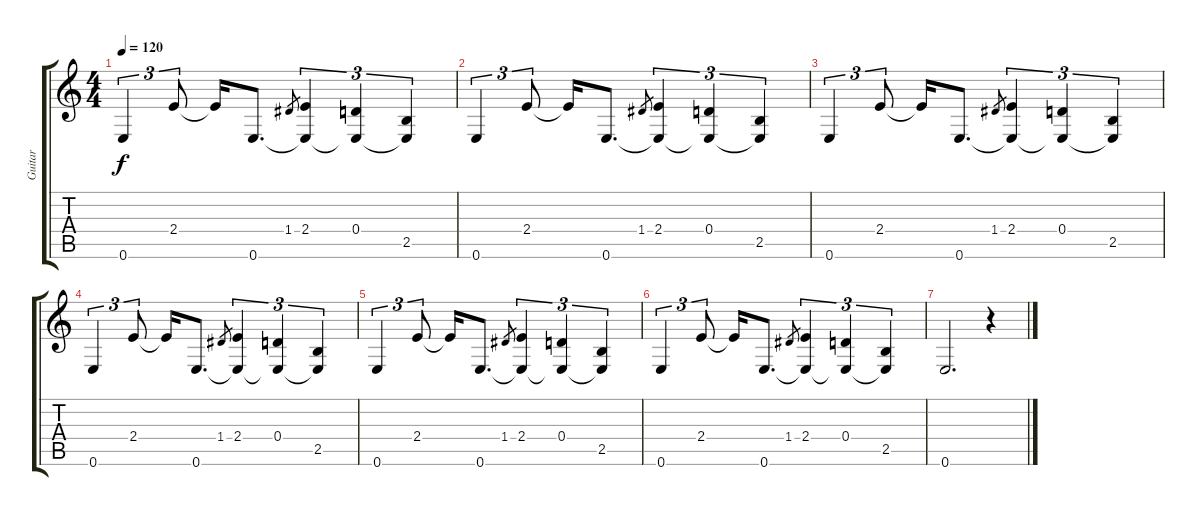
\track ("Guitar" "Guitar") {instrument electricguitarjazz}
\staff {score tabs}
\tuning (E4 B3 G3 D3 A2 E2) {hide}
\ts (4 4)
\tempo 120
\clef g2
\ks c
0.6.4{tu (3 2) dy f} 2.4.8{tu (3 2)} 2.4{t}.16 0.6.8{d} 1.4.8{gr} (2.4 0.6{t}).4{tu (3 2)} (0.4 0.6{t}).4{tu (3 2)} (2.5 0.6{t}).4{tu (3 2)} |
0.6.4{tu (3 2)} 2.4.8{tu (3 2)} 2.4{t}.16 0.6.8{d} 1.4.8{gr} (2.4 0.6{t}).4{tu (3 2)} (0.4 0.6{t}).4{tu (3 2)} (2.5 0.6{t}).4{tu (3 2)} |
0.6.4{tu (3 2)} 2.4.8{tu (3 2)} 2.4{t}.16 0.6.8{d} 1.4.8{gr} (2.4 0.6{t}).4{tu (3 2)} (0.4 0.6{t}).4{tu (3 2)} (2.5 0.6{t}).4{tu (3 2)} |
0.6.4{tu (3 2)} 2.4.8{tu (3 2)} 2.4{t}.16 0.6.8{d} 1.4.8{gr} (2.4 0.6{t}).4{tu (3 2)} (0.4 0.6{t}).4{tu (3 2)} (2.5 0.6{t}).4{tu (3 2)} |
0.6.4{tu (3 2)} 2.4.8{tu (3 2)} 2.4{t}.16 0.6.8{d} 1.4.8{gr} (2.4 0.6{t}).4{tu (3 2)} (0.4 0.6{t}).4{tu (3 2)} (2.5 0.6{t}).4{tu (3 2)} |
0.6.4{tu (3 2)} 2.4.8{tu (3 2)} 2.4{t}.16 0.6.8{d} 1.4.8{gr} (2.4 0.6{t}).4{tu (3 2)} (0.4 0.6{t}).4{tu (3 2)} (2.5 0.6{t}).4{tu (3 2)} |
0.6.2{d} r.4
